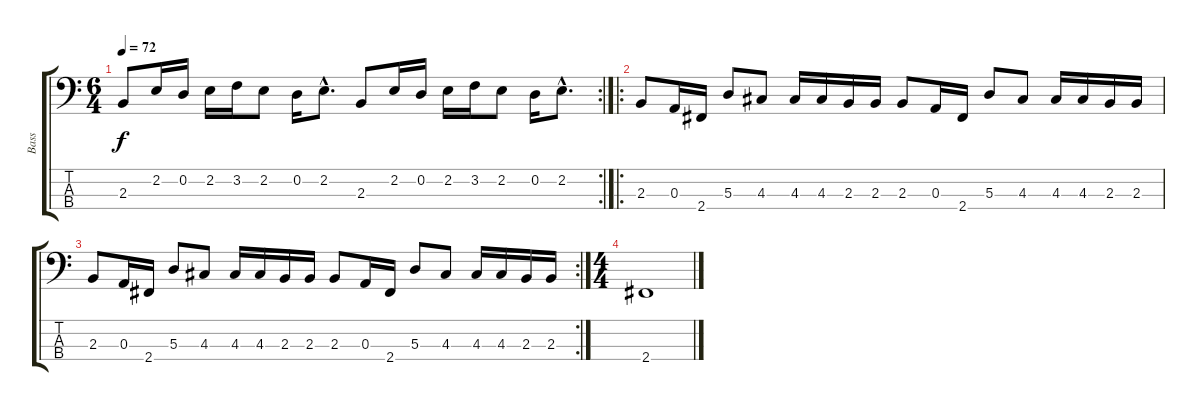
\track ("Bass" "Bass") {instrument electricbassfinger}
\staff {score tabs}
\tuning (G2 D2 A1 E1) {hide}
\rc 2
\ts (6 4)
\tempo 72
\clef f4
\ks c
2.3.8{dy f} 2.2.16 0.2.16 2.2.16 3.2.16 2.2.8 0.2.16 2.2{hac}.8{d} 2.3.8 2.2.16 0.2.16 2.2.16 3.2.16 2.2.8 0.2.16 2.2{hac}.8{d} |
\ro
2.3.8 0.3.16 2.4.16 5.3.8 4.3.8 4.3.16 4.3.16 2.3.16 2.3.16 2.3.8 0.3.16 2.4.16 5.3.8 4.3.8 4.3.16 4.3.16 2.3.16 2.3.16 |
\rc 2
2.3.8 0.3.16 2.4.16 5.3.8 4.3.8 4.3.16 4.3.16 2.3.16 2.3.16 2.3.8 0.3.16 2.4.16 5.3.8 4.3.8 4.3.16 4.3.16 2.3.16 2.3.16 |
\ts (4 4)
2.4.1
